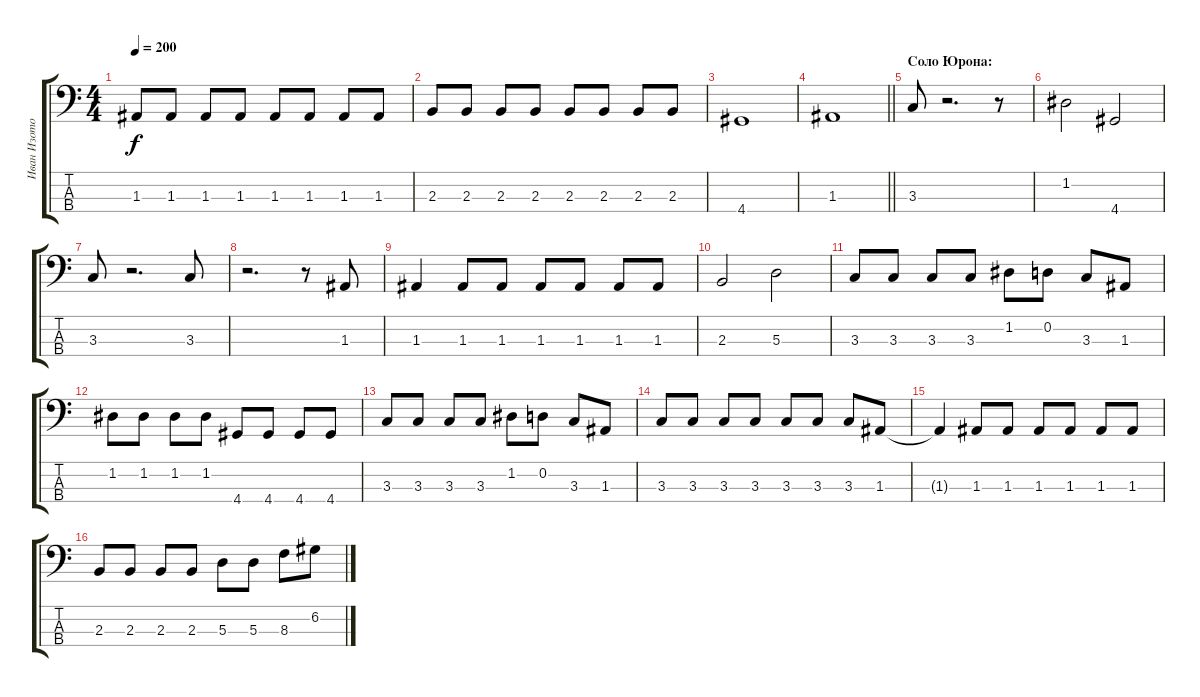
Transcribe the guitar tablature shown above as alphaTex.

\track ("Иван Изотов" "Иван Изото") {instrument electricbasspick}
\staff {score tabs}
\tuning (G2 D2 A1 E1) {hide}
\ts (4 4)
\tempo 200
\clef f4
\ks c
1.3.8{dy f} 1.3.8 1.3.8 1.3.8 1.3.8 1.3.8 1.3.8 1.3.8 |
2.3.8 2.3.8 2.3.8 2.3.8 2.3.8 2.3.8 2.3.8 2.3.8 |
4.4.1 |
\barLineRight lightlight
1.3.1 |
\section ("" "Соло Юрона:")
3.3.8 r.2{d} r.8 |
1.2.2 4.4.2 |
3.3.8 r.2{d} 3.3.8 |
r.2{d} r.8 1.3.8 |
1.3.4 1.3.8 1.3.8 1.3.8 1.3.8 1.3.8 1.3.8 |
2.3.2 5.3.2 |
3.3.8{volume 15} 3.3.8 3.3.8 3.3.8 1.2.8 0.2.8 3.3.8 1.3.8 |
1.2.8 1.2.8 1.2.8 1.2.8 4.4.8 4.4.8 4.4.8 4.4.8 |
3.3.8 3.3.8 3.3.8 3.3.8 1.2.8 0.2.8 3.3.8 1.3.8 |
3.3.8 3.3.8 3.3.8 3.3.8 3.3.8 3.3.8 3.3.8 1.3.8 |
1.3{t}.4 1.3.8 1.3.8 1.3.8 1.3.8 1.3.8 1.3.8 |
2.3.8 2.3.8 2.3.8 2.3.8 5.3.8 5.3.8 8.3.8 6.2.8
